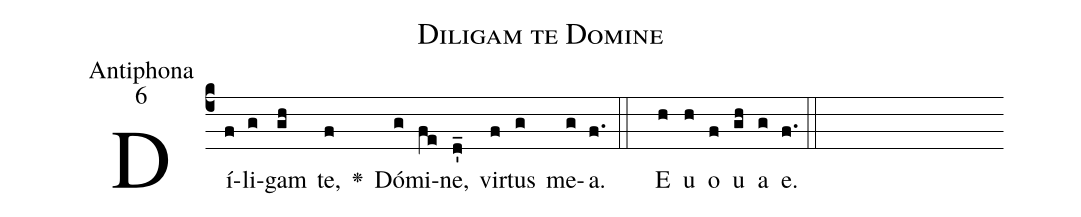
name:Diligam te Domine;
office-part:Antiphona;
mode:6;
%%
(c4)Dí(f)li(g)gam(gh) te,(f) <v>\greheightstar</v>() Dó(g)mi(fe)ne,(d'_) vir(f)tus(g) me(g)a.(f.::)
<eu>E(h) u(h) o(f) u(gh) a(g) e.(f.) (::)</eu>()
